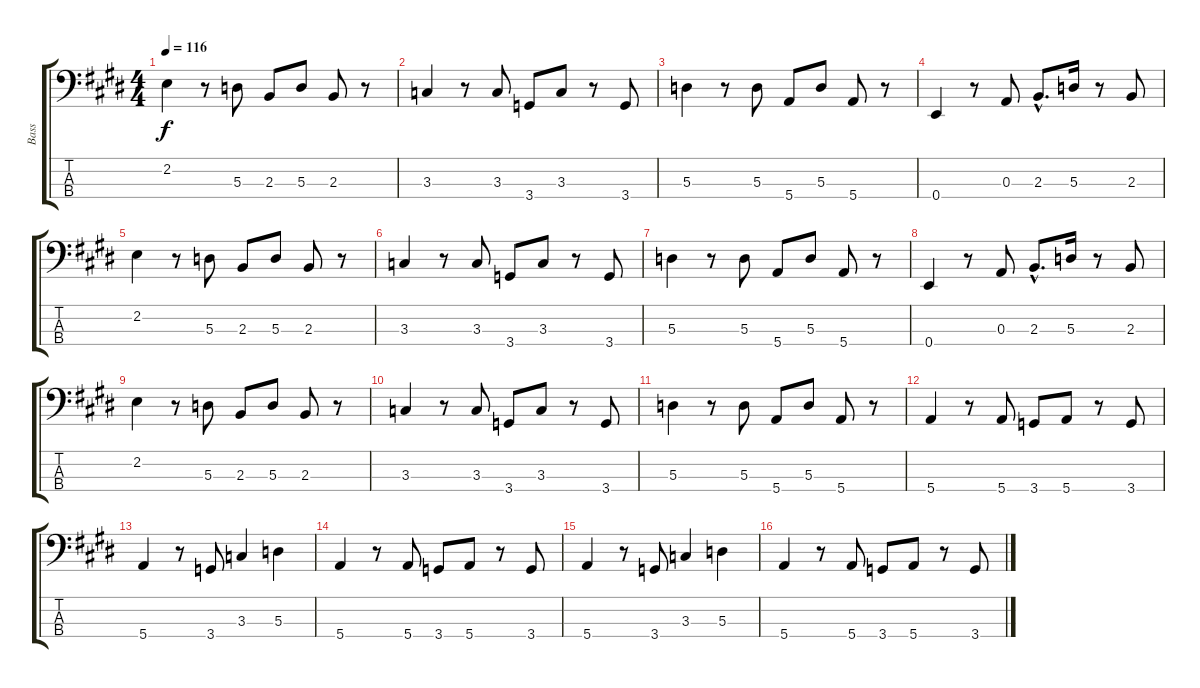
\track ("Bass" "Bass") {instrument electricbassfinger}
\staff {score tabs}
\tuning (G2 D2 A1 E1) {hide}
\ts (4 4)
\tempo 116
\clef f4
\ks e
2.2.4{dy f} r.8 5.3.8 2.3.8 5.3.8 2.3.8 r.8 |
3.3.4 r.8 3.3.8 3.4.8 3.3.8 r.8 3.4.8 |
5.3.4 r.8 5.3.8 5.4.8 5.3.8 5.4.8 r.8 |
0.4.4 r.8 0.3.8 2.3{hac}.8{d} 5.3.16 r.8 2.3.8 |
2.2.4 r.8 5.3.8 2.3.8 5.3.8 2.3.8 r.8 |
3.3.4 r.8 3.3.8 3.4.8 3.3.8 r.8 3.4.8 |
5.3.4 r.8 5.3.8 5.4.8 5.3.8 5.4.8 r.8 |
0.4.4 r.8 0.3.8 2.3{hac}.8{d} 5.3.16 r.8 2.3.8 |
2.2.4 r.8 5.3.8 2.3.8 5.3.8 2.3.8 r.8 |
3.3.4 r.8 3.3.8 3.4.8 3.3.8 r.8 3.4.8 |
5.3.4 r.8 5.3.8 5.4.8 5.3.8 5.4.8 r.8 |
5.4.4 r.8 5.4.8 3.4.8 5.4.8 r.8 3.4.8 |
5.4.4 r.8 3.4.8 3.3.4 5.3.4 |
5.4.4 r.8 5.4.8 3.4.8 5.4.8 r.8 3.4.8 |
5.4.4 r.8 3.4.8 3.3.4 5.3.4 |
5.4.4 r.8 5.4.8 3.4.8 5.4.8 r.8 3.4.8
